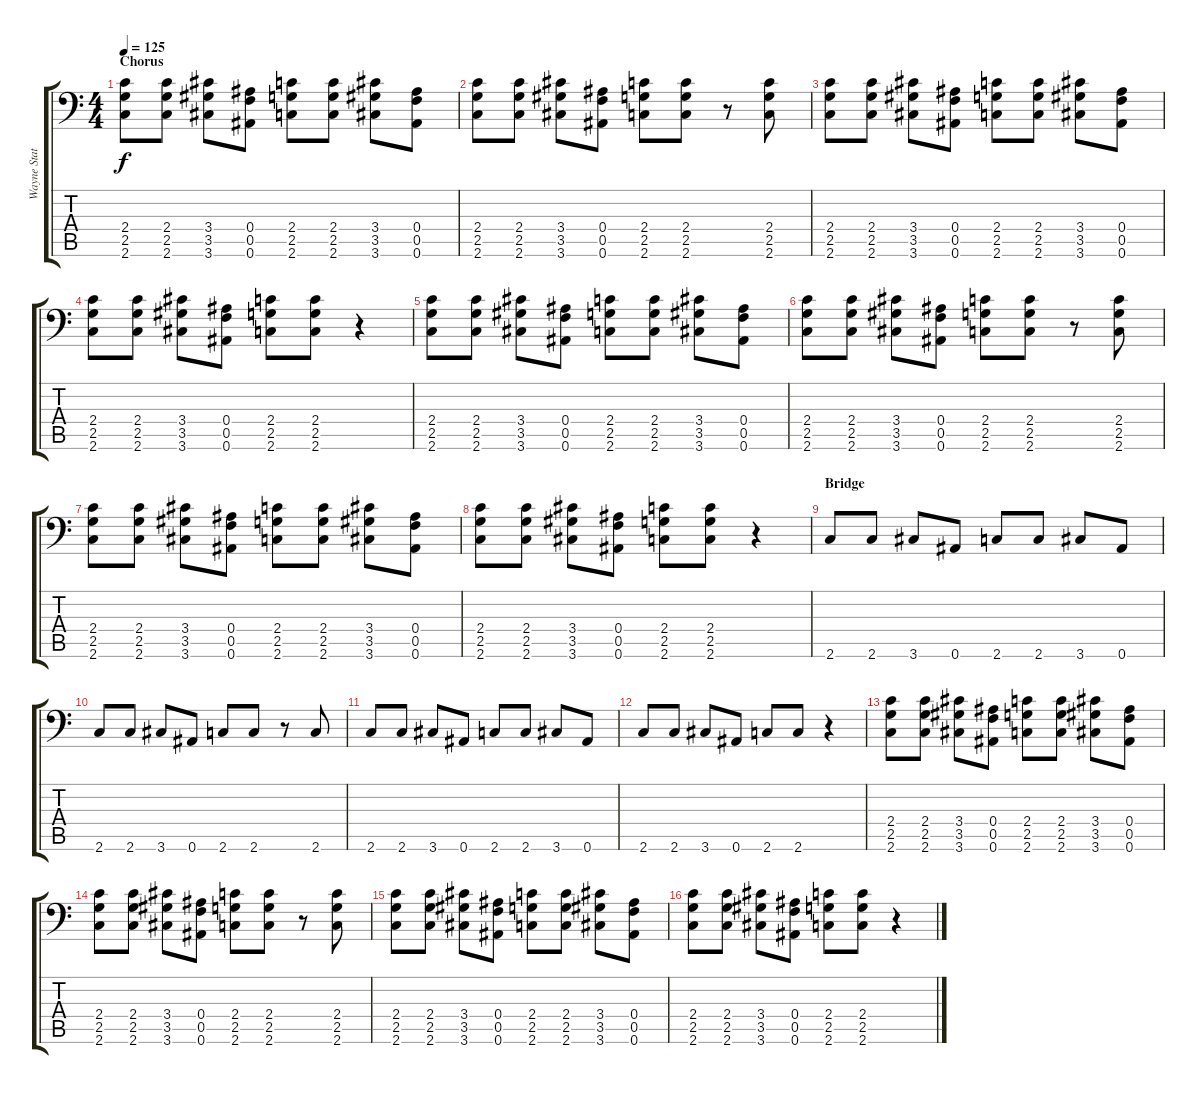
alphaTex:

\track ("Wayne Static - Guitar" "Wayne Stat") {instrument distortionguitar}
\staff {score tabs}
\tuning (C4 G3 Eb3 Bb2 F2 Bb1) {hide}
\ts (4 4)
\section ("" "Chorus")
\tempo 125
\clef f4
\ks c
(2.4 2.5 2.6).8{dy f} (2.4 2.5 2.6).8 (3.4 3.5 3.6).8 (0.4 0.5 0.6).8 (2.4 2.5 2.6).8 (2.4 2.5 2.6).8 (3.4 3.5 3.6).8 (0.4 0.5 0.6).8 |
(2.4 2.5 2.6).8 (2.4 2.5 2.6).8 (3.4 3.5 3.6).8 (0.4 0.5 0.6).8 (2.4 2.5 2.6).8 (2.4 2.5 2.6).8 r.8 (2.4 2.5 2.6).8 |
(2.4 2.5 2.6).8 (2.4 2.5 2.6).8 (3.4 3.5 3.6).8 (0.4 0.5 0.6).8 (2.4 2.5 2.6).8 (2.4 2.5 2.6).8 (3.4 3.5 3.6).8 (0.4 0.5 0.6).8 |
(2.4 2.5 2.6).8 (2.4 2.5 2.6).8 (3.4 3.5 3.6).8 (0.4 0.5 0.6).8 (2.4 2.5 2.6).8 (2.4 2.5 2.6).8 r.4 |
(2.4 2.5 2.6).8 (2.4 2.5 2.6).8 (3.4 3.5 3.6).8 (0.4 0.5 0.6).8 (2.4 2.5 2.6).8 (2.4 2.5 2.6).8 (3.4 3.5 3.6).8 (0.4 0.5 0.6).8 |
(2.4 2.5 2.6).8 (2.4 2.5 2.6).8 (3.4 3.5 3.6).8 (0.4 0.5 0.6).8 (2.4 2.5 2.6).8 (2.4 2.5 2.6).8 r.8 (2.4 2.5 2.6).8 |
(2.4 2.5 2.6).8 (2.4 2.5 2.6).8 (3.4 3.5 3.6).8 (0.4 0.5 0.6).8 (2.4 2.5 2.6).8 (2.4 2.5 2.6).8 (3.4 3.5 3.6).8 (0.4 0.5 0.6).8 |
(2.4 2.5 2.6).8 (2.4 2.5 2.6).8 (3.4 3.5 3.6).8 (0.4 0.5 0.6).8 (2.4 2.5 2.6).8 (2.4 2.5 2.6).8 r.4 |
\section ("" "Bridge")
2.6.8 2.6.8 3.6.8 0.6.8 2.6.8 2.6.8 3.6.8 0.6.8 |
2.6.8 2.6.8 3.6.8 0.6.8 2.6.8 2.6.8 r.8 2.6.8 |
2.6.8 2.6.8 3.6.8 0.6.8 2.6.8 2.6.8 3.6.8 0.6.8 |
2.6.8 2.6.8 3.6.8 0.6.8 2.6.8 2.6.8 r.4 |
(2.4 2.5 2.6).8 (2.4 2.5 2.6).8 (3.4 3.5 3.6).8 (0.4 0.5 0.6).8 (2.4 2.5 2.6).8 (2.4 2.5 2.6).8 (3.4 3.5 3.6).8 (0.4 0.5 0.6).8 |
(2.4 2.5 2.6).8 (2.4 2.5 2.6).8 (3.4 3.5 3.6).8 (0.4 0.5 0.6).8 (2.4 2.5 2.6).8 (2.4 2.5 2.6).8 r.8 (2.4 2.5 2.6).8 |
(2.4 2.5 2.6).8 (2.4 2.5 2.6).8 (3.4 3.5 3.6).8 (0.4 0.5 0.6).8 (2.4 2.5 2.6).8 (2.4 2.5 2.6).8 (3.4 3.5 3.6).8 (0.4 0.5 0.6).8 |
(2.4 2.5 2.6).8 (2.4 2.5 2.6).8 (3.4 3.5 3.6).8 (0.4 0.5 0.6).8 (2.4 2.5 2.6).8 (2.4 2.5 2.6).8 r.4
